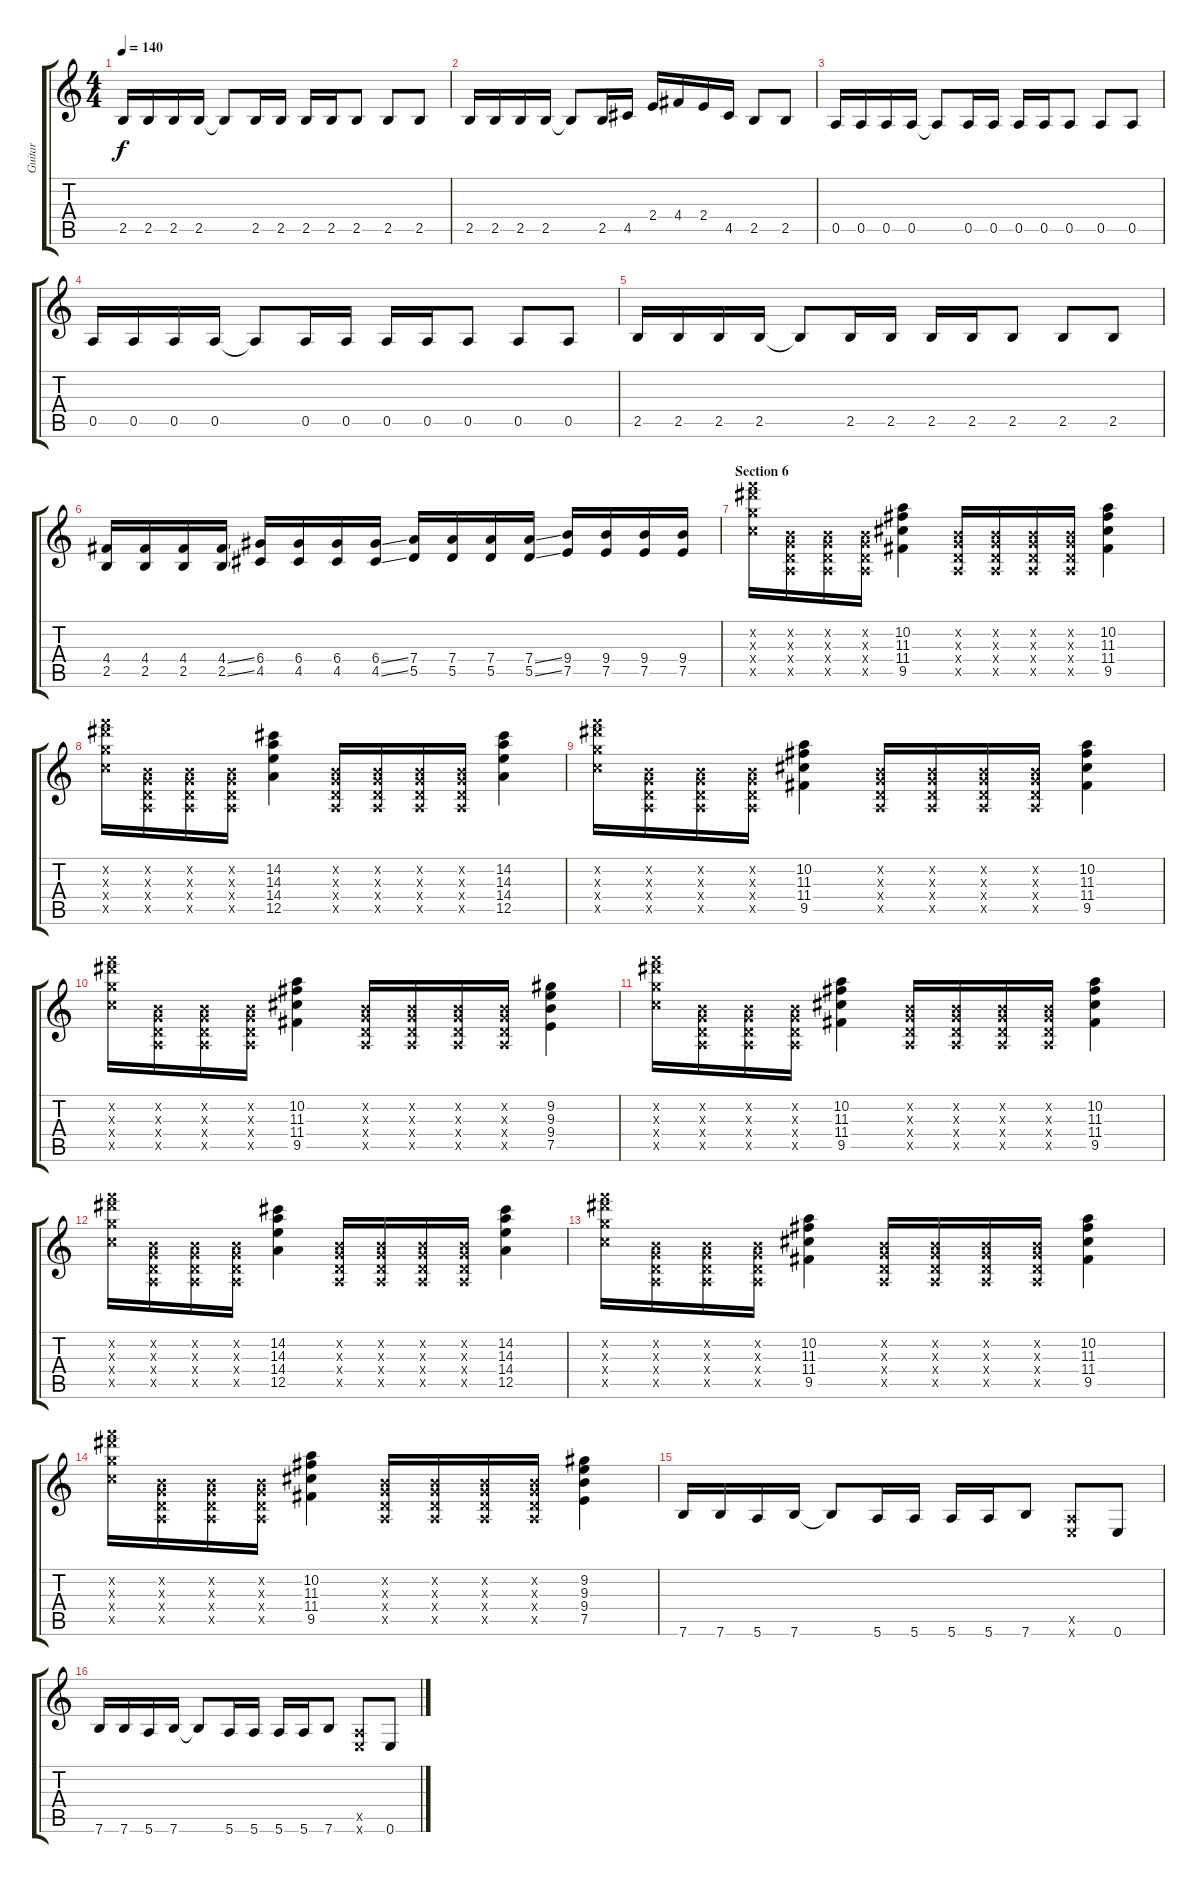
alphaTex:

\track ("Guitar" "Guitar") {instrument overdrivenguitar}
\staff {score tabs}
\tuning (E4 B3 G3 D3 A2 E2) {hide}
\ts (4 4)
\tempo 140
\clef g2
\ks c
2.5.16{dy f} 2.5.16 2.5.16 2.5.16 2.5{t}.8 2.5.16 2.5.16 2.5.16 2.5.16 2.5.8 2.5.8 2.5.8 |
2.5.16 2.5.16 2.5.16 2.5.16 2.5{t}.8 2.5.16 4.5.16 2.4.16 4.4.16 2.4.16 4.5.16 2.5.8 2.5.8 |
0.5.16 0.5.16 0.5.16 0.5.16 0.5{t}.8 0.5.16 0.5.16 0.5.16 0.5.16 0.5.8 0.5.8 0.5.8 |
0.5.16 0.5.16 0.5.16 0.5.16 0.5{t}.8 0.5.16 0.5.16 0.5.16 0.5.16 0.5.8 0.5.8 0.5.8 |
2.5.16 2.5.16 2.5.16 2.5.16 2.5{t}.8 2.5.16 2.5.16 2.5.16 2.5.16 2.5.8 2.5.8 2.5.8 |
(4.4 2.5).16 (4.4 2.5).16 (4.4 2.5).16 (4.4{ss} 2.5{ss}).16 (6.4 4.5).16 (6.4 4.5).16 (6.4 4.5).16 (6.4{ss} 4.5{ss}).16 (7.4 5.5).16 (7.4 5.5).16 (7.4 5.5).16 (7.4{ss} 5.5{ss}).16 (9.4 7.5).16 (9.4 7.5).16 (9.4 7.5).16 (9.4 7.5).16 |
\section ("" "Section 6")
(16.2{x} 22.3{x} 17.4{x} 15.5{x}).16{volume 13 instrument overdrivenguitar} (0.2{x} 0.3{x} 0.4{x} 0.5{x}).16 (0.2{x} 0.3{x} 0.4{x} 0.5{x}).16 (0.2{x} 0.3{x} 0.4{x} 0.5{x}).16 (10.2 11.3 11.4 9.5).4 (0.2{x} 0.3{x} 0.4{x} 0.5{x}).16 (0.2{x} 0.3{x} 0.4{x} 0.5{x}).16 (0.2{x} 0.3{x} 0.4{x} 0.5{x}).16 (0.2{x} 0.3{x} 0.4{x} 0.5{x}).16 (10.2 11.3 11.4 9.5).4 |
(16.2{x} 22.3{x} 17.4{x} 15.5{x}).16 (0.2{x} 0.3{x} 0.4{x} 0.5{x}).16 (0.2{x} 0.3{x} 0.4{x} 0.5{x}).16 (0.2{x} 0.3{x} 0.4{x} 0.5{x}).16 (14.2 14.3 14.4 12.5).4 (0.2{x} 0.3{x} 0.4{x} 0.5{x}).16 (0.2{x} 0.3{x} 0.4{x} 0.5{x}).16 (0.2{x} 0.3{x} 0.4{x} 0.5{x}).16 (0.2{x} 0.3{x} 0.4{x} 0.5{x}).16 (14.2 14.3 14.4 12.5).4 |
(16.2{x} 22.3{x} 17.4{x} 15.5{x}).16 (0.2{x} 0.3{x} 0.4{x} 0.5{x}).16 (0.2{x} 0.3{x} 0.4{x} 0.5{x}).16 (0.2{x} 0.3{x} 0.4{x} 0.5{x}).16 (10.2 11.3 11.4 9.5).4 (0.2{x} 0.3{x} 0.4{x} 0.5{x}).16 (0.2{x} 0.3{x} 0.4{x} 0.5{x}).16 (0.2{x} 0.3{x} 0.4{x} 0.5{x}).16 (0.2{x} 0.3{x} 0.4{x} 0.5{x}).16 (10.2 11.3 11.4 9.5).4 |
(16.2{x} 22.3{x} 17.4{x} 15.5{x}).16 (0.2{x} 0.3{x} 0.4{x} 0.5{x}).16 (0.2{x} 0.3{x} 0.4{x} 0.5{x}).16 (0.2{x} 0.3{x} 0.4{x} 0.5{x}).16 (10.2 11.3 11.4 9.5).4 (0.2{x} 0.3{x} 0.4{x} 0.5{x}).16 (0.2{x} 0.3{x} 0.4{x} 0.5{x}).16 (0.2{x} 0.3{x} 0.4{x} 0.5{x}).16 (0.2{x} 0.3{x} 0.4{x} 0.5{x}).16 (9.2 9.3 9.4 7.5).4 |
(16.2{x} 22.3{x} 17.4{x} 15.5{x}).16 (0.2{x} 0.3{x} 0.4{x} 0.5{x}).16 (0.2{x} 0.3{x} 0.4{x} 0.5{x}).16 (0.2{x} 0.3{x} 0.4{x} 0.5{x}).16 (10.2 11.3 11.4 9.5).4 (0.2{x} 0.3{x} 0.4{x} 0.5{x}).16 (0.2{x} 0.3{x} 0.4{x} 0.5{x}).16 (0.2{x} 0.3{x} 0.4{x} 0.5{x}).16 (0.2{x} 0.3{x} 0.4{x} 0.5{x}).16 (10.2 11.3 11.4 9.5).4 |
(16.2{x} 22.3{x} 17.4{x} 15.5{x}).16 (0.2{x} 0.3{x} 0.4{x} 0.5{x}).16 (0.2{x} 0.3{x} 0.4{x} 0.5{x}).16 (0.2{x} 0.3{x} 0.4{x} 0.5{x}).16 (14.2 14.3 14.4 12.5).4 (0.2{x} 0.3{x} 0.4{x} 0.5{x}).16 (0.2{x} 0.3{x} 0.4{x} 0.5{x}).16 (0.2{x} 0.3{x} 0.4{x} 0.5{x}).16 (0.2{x} 0.3{x} 0.4{x} 0.5{x}).16 (14.2 14.3 14.4 12.5).4 |
(16.2{x} 22.3{x} 17.4{x} 15.5{x}).16 (0.2{x} 0.3{x} 0.4{x} 0.5{x}).16 (0.2{x} 0.3{x} 0.4{x} 0.5{x}).16 (0.2{x} 0.3{x} 0.4{x} 0.5{x}).16 (10.2 11.3 11.4 9.5).4 (0.2{x} 0.3{x} 0.4{x} 0.5{x}).16 (0.2{x} 0.3{x} 0.4{x} 0.5{x}).16 (0.2{x} 0.3{x} 0.4{x} 0.5{x}).16 (0.2{x} 0.3{x} 0.4{x} 0.5{x}).16 (10.2 11.3 11.4 9.5).4 |
(16.2{x} 22.3{x} 17.4{x} 15.5{x}).16 (0.2{x} 0.3{x} 0.4{x} 0.5{x}).16 (0.2{x} 0.3{x} 0.4{x} 0.5{x}).16 (0.2{x} 0.3{x} 0.4{x} 0.5{x}).16 (10.2 11.3 11.4 9.5).4 (0.2{x} 0.3{x} 0.4{x} 0.5{x}).16 (0.2{x} 0.3{x} 0.4{x} 0.5{x}).16 (0.2{x} 0.3{x} 0.4{x} 0.5{x}).16 (0.2{x} 0.3{x} 0.4{x} 0.5{x}).16 (9.2 9.3 9.4 7.5).4 |
7.6.16 7.6.16 5.6.16 7.6.16 7.6{t}.8 5.6.16 5.6.16 5.6.16 5.6.16 7.6.8 (0.5{x} 0.6{x}).8 0.6.8 |
7.6.16 7.6.16 5.6.16 7.6.16 7.6{t}.8 5.6.16 5.6.16 5.6.16 5.6.16 7.6.8 (0.5{x} 0.6{x}).8 0.6.8
